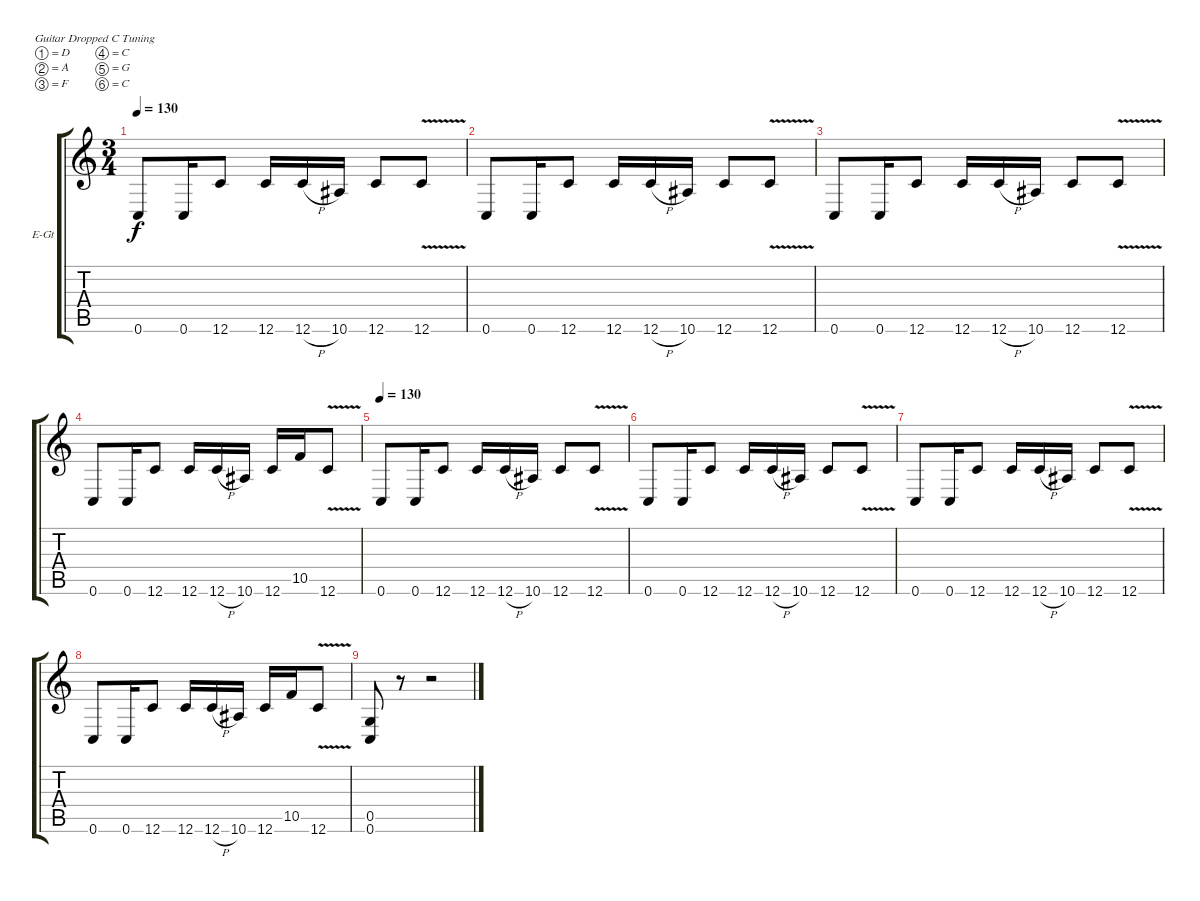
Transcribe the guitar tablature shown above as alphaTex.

\bracketExtendMode groupsimilarinstruments
\firstSystemTrackNameOrientation horizontal
\otherSystemsTrackNameOrientation horizontal
\track ("James Hetfield (Rhythm)" "E-Gt") {instrument distortionguitar}
\staff {score tabs}
\tuning (D4 A3 F3 C3 G2 C2)
\ts (3 4)
\tempo 130
\clef g2
\ks c
0.6.8{dy f} 0.6.16 12.6.8 12.6.16 12.6{h}.16 10.6.16 12.6.8 12.6{v}.8 |
0.6.8 0.6.16 12.6.8 12.6.16 12.6{h}.16 10.6.16 12.6.8 12.6{v}.8 |
0.6.8 0.6.16 12.6.8 12.6.16 12.6{h}.16 10.6.16 12.6.8 12.6{v}.8 |
0.6.8 0.6.16 12.6.8 12.6.16 12.6{h}.16 10.6.16 12.6.16 10.5.16 12.6{v}.8 |
\tempo 130
0.6.8 0.6.16 12.6.8 12.6.16 12.6{h}.16 10.6.16 12.6.8 12.6{v}.8 |
0.6.8 0.6.16 12.6.8 12.6.16 12.6{h}.16 10.6.16 12.6.8 12.6{v}.8 |
0.6.8 0.6.16 12.6.8 12.6.16 12.6{h}.16 10.6.16 12.6.8 12.6{v}.8 |
0.6.8 0.6.16 12.6.8 12.6.16 12.6{h}.16 10.6.16 12.6.16 10.5.16 12.6{v}.8 |
(0.6 0.5).8 r.8 r.2
